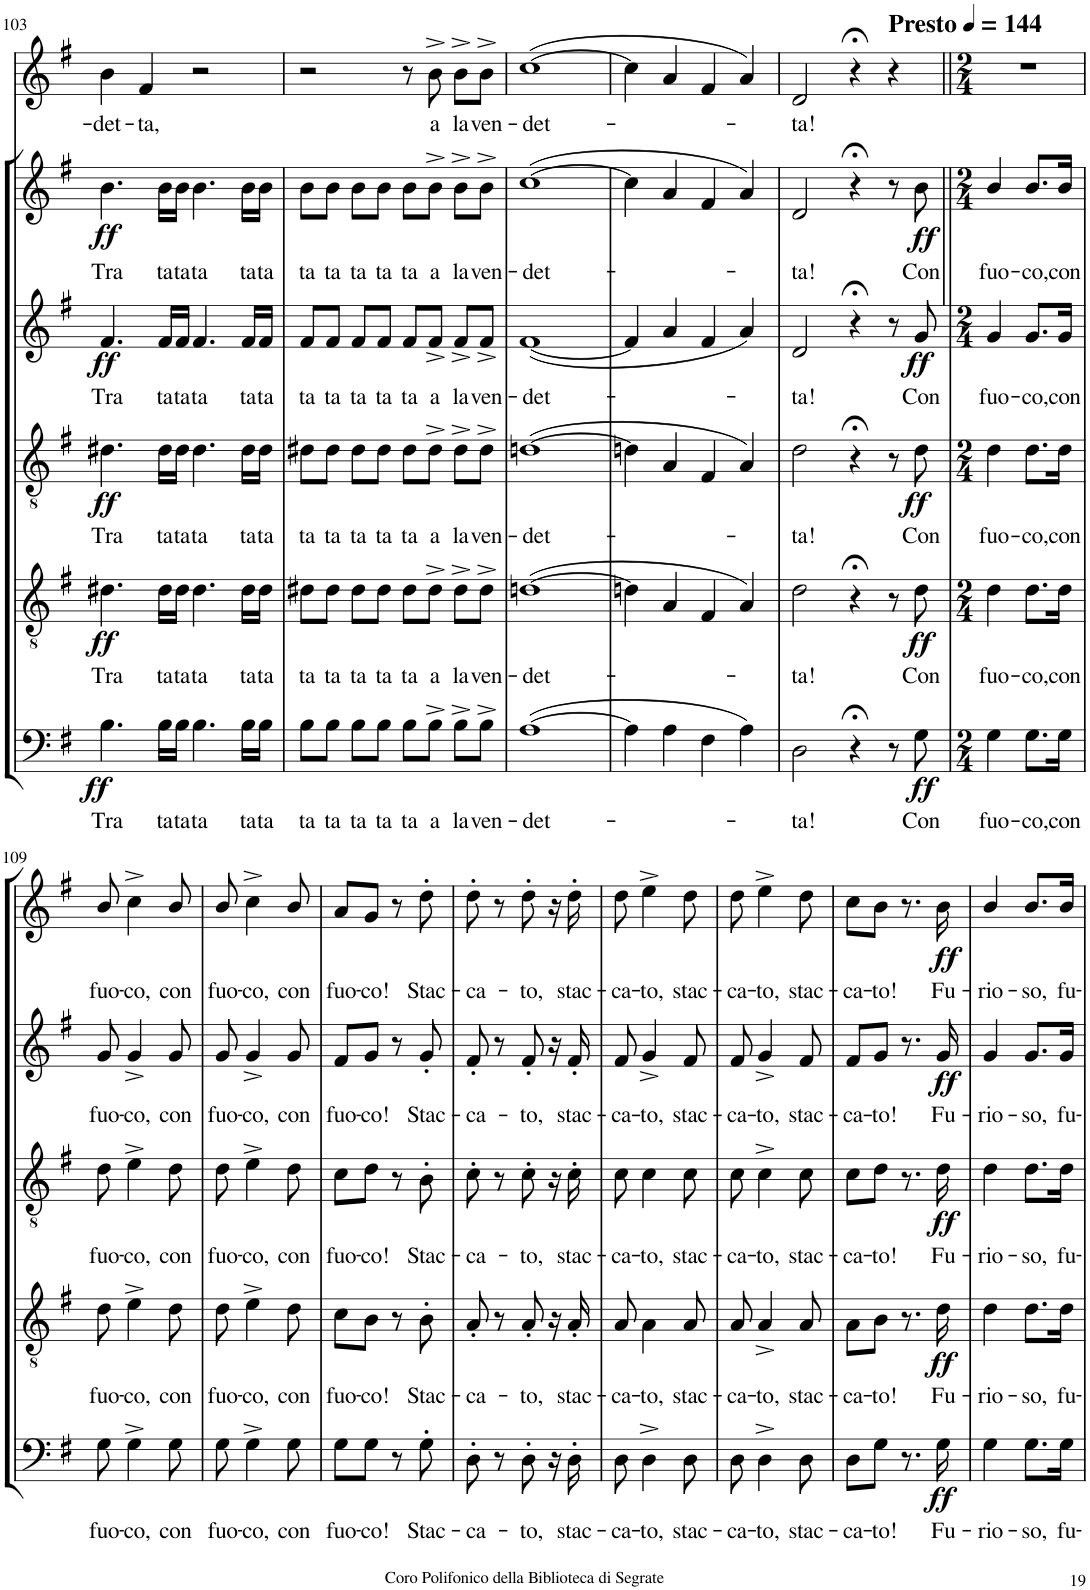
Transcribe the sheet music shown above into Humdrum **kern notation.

**kern	**text	**dynam	**kern	**text	**dynam	**kern	**text	**dynam	**kern	**text	**dynam	**kern	**text	**dynam	**kern	**text
*part6	*part6	*part6	*part5	*part5	*part5	*part4	*part4	*part4	*part3	*part3	*part3	*part2	*part2	*part2	*part1	*part1
*staff6	*staff6	*staff6	*staff5	*staff5	*staff5	*staff4	*staff4	*staff4	*staff3	*staff3	*staff3	*staff2	*staff2	*staff2	*staff1	*staff1
*I"Bassi	*	*	*I"Tenori II	*	*	*I"Tenori I	*	*	*I"Contralti	*	*	*I"Soprani	*	*	*I"Soprano solista	*
!!LO:PB:g=z
*clefF4	*	*	*clefGv2	*	*	*clefGv2	*	*	*clefG2	*	*	*clefG2	*	*	*clefG2	*
*	*	*	*	*	*	*	*	*	*	*	*	*Trd1c2	*	*	*Trd1c2	*
*k[f#]	*	*	*k[f#]	*	*	*k[f#]	*	*	*k[f#]	*	*	*k[f#]	*	*	*k[f#]	*
*G:	*	*	*G:	*	*	*G:	*	*	*G:	*	*	*G:	*	*	*G:	*
*M4/4	*	*	*M4/4	*	*	*M4/4	*	*	*M4/4	*	*	*M4/4	*	*	*M4/4	*
=103	=103	=103	=103	=103	=103	=103	=103	=103	=103	=103	=103	=103	=103	=103	=103	=103
!	!LO:LY:b	!LO:DY:b	!	!LO:LY:b	!LO:DY:b	!	!LO:LY:b	!LO:DY:b	!	!LO:LY:b	!LO:DY:b	!	!LO:LY:b	!LO:DY:b	!	!LO:LY:b
4.B\	Tra	ff	4.d#X\	Tra	ff	4.d#X\	Tra	ff	4.f#/	Tra	ff	4.b\	Tra	ff	4b\	-det-
!	!	!	!	!	!	!	!	!	!	!	!	!	!	!	!	!LO:LY:b
.	.	.	.	.	.	.	.	.	.	.	.	.	.	.	4f#/	-ta,
!	!LO:LY:b	!	!	!LO:LY:b	!	!	!LO:LY:b	!	!	!LO:LY:b	!	!	!LO:LY:b	!	!	!
16B\LL	ta	.	16d#\LL	ta	.	16d#\LL	ta	.	16f#/LL	ta	.	16b\LL	ta	.	.	.
!	!LO:LY:b	!	!	!LO:LY:b	!	!	!LO:LY:b	!	!	!LO:LY:b	!	!	!LO:LY:b	!	!	!
16B\JJ	ta	.	16d#\JJ	ta	.	16d#\JJ	ta	.	16f#/JJ	ta	.	16b\JJ	ta	.	.	.
!	!LO:LY:b	!	!	!LO:LY:b	!	!	!LO:LY:b	!	!	!LO:LY:b	!	!	!LO:LY:b	!	!	!
4.B\	ta	.	4.d#\	ta	.	4.d#\	ta	.	4.f#/	ta	.	4.b\	ta	.	2r	.
!	!LO:LY:b	!	!	!LO:LY:b	!	!	!LO:LY:b	!	!	!LO:LY:b	!	!	!LO:LY:b	!	!	!
16B\LL	ta	.	16d#\LL	ta	.	16d#\LL	ta	.	16f#/LL	ta	.	16b\LL	ta	.	.	.
!	!LO:LY:b	!	!	!LO:LY:b	!	!	!LO:LY:b	!	!	!LO:LY:b	!	!	!LO:LY:b	!	!	!
16B\JJ	ta	.	16d#\JJ	ta	.	16d#\JJ	ta	.	16f#/JJ	ta	.	16b\JJ	ta	.	.	.
=104	=104	=104	=104	=104	=104	=104	=104	=104	=104	=104	=104	=104	=104	=104	=104	=104
!	!LO:LY:b	!	!	!LO:LY:b	!	!	!LO:LY:b	!	!	!LO:LY:b	!	!	!LO:LY:b	!	!	!
8B\L	ta	.	8d#X\L	ta	.	8d#X\L	ta	.	8f#/L	ta	.	8b\L	ta	.	2r	.
!	!LO:LY:b	!	!	!LO:LY:b	!	!	!LO:LY:b	!	!	!LO:LY:b	!	!	!LO:LY:b	!	!	!
8B\J	ta	.	8d#\J	ta	.	8d#\J	ta	.	8f#/J	ta	.	8b\J	ta	.	.	.
!	!LO:LY:b	!	!	!LO:LY:b	!	!	!LO:LY:b	!	!	!LO:LY:b	!	!	!LO:LY:b	!	!	!
8B\L	ta	.	8d#\L	ta	.	8d#\L	ta	.	8f#/L	ta	.	8b\L	ta	.	.	.
!	!LO:LY:b	!	!	!LO:LY:b	!	!	!LO:LY:b	!	!	!LO:LY:b	!	!	!LO:LY:b	!	!	!
8B\J	ta	.	8d#\J	ta	.	8d#\J	ta	.	8f#/J	ta	.	8b\J	ta	.	.	.
!	!LO:LY:b	!	!	!LO:LY:b	!	!	!LO:LY:b	!	!	!LO:LY:b	!	!	!LO:LY:b	!	!	!
8B\L	ta	.	8d#\L	ta	.	8d#\L	ta	.	8f#/L	ta	.	8b\L	ta	.	8r	.
!	!LO:LY:b	!	!	!LO:LY:b	!	!	!LO:LY:b	!	!	!LO:LY:b	!	!	!LO:LY:b	!	!	!LO:LY:b
8B^\J	a	.	8d#^\J	a	.	8d#^\J	a	.	8f#^/J	a	.	8b^\J	a	.	8b^\	a
!	!LO:LY:b	!	!	!LO:LY:b	!	!	!LO:LY:b	!	!	!LO:LY:b	!	!	!LO:LY:b	!	!	!LO:LY:b
8B^\L	la	.	8d#^\L	la	.	8d#^\L	la	.	8f#^/L	la	.	8b^\L	la	.	8b^\L	la
!	!LO:LY:b	!	!	!LO:LY:b	!	!	!LO:LY:b	!	!	!LO:LY:b	!	!	!LO:LY:b	!	!	!LO:LY:b
8B^\J	ven-	.	8d#^\J	ven-	.	8d#^\J	ven-	.	8f#^/J	ven-	.	8b^\J	ven-	.	8b^\J	ven-
=105	=105	=105	=105	=105	=105	=105	=105	=105	=105	=105	=105	=105	=105	=105	=105	=105
!	!LO:LY:b	!	!	!LO:LY:b	!	!	!LO:LY:b	!	!	!LO:LY:b	!	!	!LO:LY:b	!	!	!LO:LY:b
([1A	-det-	.	([1dn	-det-	.	([1dn	-det-	.	([1f#	-det-	.	([1cc	-det-	.	([1cc	-det-
=106	=106	=106	=106	=106	=106	=106	=106	=106	=106	=106	=106	=106	=106	=106	=106	=106
4A\]	.	.	4dn\]	.	.	4dn\]	.	.	4f#/]	.	.	4cc\]	.	.	4cc\]	.
4A\	.	.	4A/	.	.	4A/	.	.	4a/	.	.	4a/	.	.	4a/	.
4F#\	.	.	4F#/	.	.	4F#/	.	.	4f#/	.	.	4f#/	.	.	4f#/	.
4A\)	.	.	4A/)	.	.	4A/)	.	.	4a/)	.	.	4a/)	.	.	4a/)	.
=107	=107	=107	=107	=107	=107	=107	=107	=107	=107	=107	=107	=107	=107	=107	=107	=107
!	!LO:LY:b	!	!	!LO:LY:b	!	!	!LO:LY:b	!	!	!LO:LY:b	!	!	!LO:LY:b	!	!	!LO:LY:b
2D\	-ta!	.	2d\	-ta!	.	2d\	-ta!	.	2d/	-ta!	.	2d/	-ta!	.	2d/	-ta!
4r;<	.	.	4r;<	.	.	4r;<	.	.	4r;<	.	.	4r;<	.	.	4r;<	.
*	*	*	*	*	*	*	*	*	*	*	*	*	*	*	*MM144	*
!	!	!	!	!	!	!	!	!	!	!	!	!	!	!	!LO:TX:a:B:t=Presto	!
8r	.	.	8r	.	.	8r	.	.	8r	.	.	8r	.	.	4r	.
!	!LO:LY:b	!LO:DY:b	!	!LO:LY:b	!LO:DY:b	!	!LO:LY:b	!LO:DY:b	!	!LO:LY:b	!LO:DY:b	!	!LO:LY:b	!LO:DY:b	!	!
8G\	Con	ff	8d\	Con	ff	8d\	Con	ff	8g/	Con	ff	8b\	Con	ff	.	.
=108||	=108||	=108||	=108||	=108||	=108||	=108||	=108||	=108||	=108||	=108||	=108||	=108||	=108||	=108||	=108||	=108||
*M2/4	*	*	*M2/4	*	*	*M2/4	*	*	*M2/4	*	*	*M2/4	*	*	*M2/4	*
!	!LO:LY:b	!	!	!LO:LY:b	!	!	!LO:LY:b	!	!	!LO:LY:b	!	!	!LO:LY:b	!	!	!
4G\	fuo-	.	4d\	fuo-	.	4d\	fuo-	.	4g/	fuo-	.	4b/	fuo-	.	2r	.
!	!LO:LY:b	!	!	!LO:LY:b	!	!	!LO:LY:b	!	!	!LO:LY:b	!	!	!LO:LY:b	!	!	!
8.G\L	-co,	.	8.d\L	-co,	.	8.d\L	-co,	.	8.g/L	-co,	.	8.b/L	-co,	.	.	.
!	!LO:LY:b	!	!	!LO:LY:b	!	!	!LO:LY:b	!	!	!LO:LY:b	!	!	!LO:LY:b	!	!	!
16G\Jk	con	.	16d\Jk	con	.	16d\Jk	con	.	16g/Jk	con	.	16b/Jk	con	.	.	.
!!LO:LB:g=z
=109	=109	=109	=109	=109	=109	=109	=109	=109	=109	=109	=109	=109	=109	=109	=109	=109
!	!LO:LY:b	!	!	!LO:LY:b	!	!	!LO:LY:b	!	!	!LO:LY:b	!	!	!LO:LY:b	!	!	!
8G\	fuo-	.	8d\	fuo-	.	8d\	fuo-	.	8g/	fuo-	.	8b/	fuo-	.	2r	.
!	!LO:LY:b	!	!	!LO:LY:b	!	!	!LO:LY:b	!	!	!LO:LY:b	!	!	!LO:LY:b	!	!	!
4G^\	-co,	.	4e^\	-co,	.	4e^\	-co,	.	4g^/	-co,	.	4cc^\	-co,	.	.	.
!	!LO:LY:b	!	!	!LO:LY:b	!	!	!LO:LY:b	!	!	!LO:LY:b	!	!	!LO:LY:b	!	!	!
8G\	con	.	8d\	con	.	8d\	con	.	8g/	con	.	8b/	con	.	.	.
=110	=110	=110	=110	=110	=110	=110	=110	=110	=110	=110	=110	=110	=110	=110	=110	=110
!	!LO:LY:b	!	!	!LO:LY:b	!	!	!LO:LY:b	!	!	!LO:LY:b	!	!	!LO:LY:b	!	!	!
8G\	fuo-	.	8d\	fuo-	.	8d\	fuo-	.	8g/	fuo-	.	8b/	fuo-	.	2r	.
!	!LO:LY:b	!	!	!LO:LY:b	!	!	!LO:LY:b	!	!	!LO:LY:b	!	!	!LO:LY:b	!	!	!
4G^\	-co,	.	4e^\	-co,	.	4e^\	-co,	.	4g^/	-co,	.	4cc^\	-co,	.	.	.
!	!LO:LY:b	!	!	!LO:LY:b	!	!	!LO:LY:b	!	!	!LO:LY:b	!	!	!LO:LY:b	!	!	!
8G\	con	.	8d\	con	.	8d\	con	.	8g/	con	.	8b/	con	.	.	.
=111	=111	=111	=111	=111	=111	=111	=111	=111	=111	=111	=111	=111	=111	=111	=111	=111
!	!LO:LY:b	!	!	!LO:LY:b	!	!	!LO:LY:b	!	!	!LO:LY:b	!	!	!LO:LY:b	!	!	!
8G\L	fuo-	.	8c\L	fuo-	.	8c\L	fuo-	.	8f#/L	fuo-	.	8a/L	fuo-	.	2r	.
!	!LO:LY:b	!	!	!LO:LY:b	!	!	!LO:LY:b	!	!	!LO:LY:b	!	!	!LO:LY:b	!	!	!
8G\J	-co!	.	8B\J	-co!	.	8d\J	-co!	.	8g/J	-co!	.	8g/J	-co!	.	.	.
8r	.	.	8r	.	.	8r	.	.	8r	.	.	8r	.	.	.	.
!	!LO:LY:b	!	!	!LO:LY:b	!	!	!LO:LY:b	!	!	!LO:LY:b	!	!	!LO:LY:b	!	!	!
8G'\	Stac-	.	8B'\	Stac-	.	8B'\	Stac-	.	8g'/	Stac-	.	8dd'\	Stac-	.	.	.
=112	=112	=112	=112	=112	=112	=112	=112	=112	=112	=112	=112	=112	=112	=112	=112	=112
!	!LO:LY:b	!	!	!LO:LY:b	!	!	!LO:LY:b	!	!	!LO:LY:b	!	!	!LO:LY:b	!	!	!
8D'\	-ca-	.	8A'/	-ca-	.	8c'\	-ca-	.	8f#'/	-ca-	.	8dd'\	-ca-	.	2r	.
8r	.	.	8r	.	.	8r	.	.	8r	.	.	8r	.	.	.	.
!	!LO:LY:b	!	!	!LO:LY:b	!	!	!LO:LY:b	!	!	!LO:LY:b	!	!	!LO:LY:b	!	!	!
8D'\	-to,	.	8A'/	-to,	.	8c'\	-to,	.	8f#'/	-to,	.	8dd'\	-to,	.	.	.
16r	.	.	16r	.	.	16r	.	.	16r	.	.	16r	.	.	.	.
!	!LO:LY:b	!	!	!LO:LY:b	!	!	!LO:LY:b	!	!	!LO:LY:b	!	!	!LO:LY:b	!	!	!
16D'\	stac-	.	16A'/	stac-	.	16c'\	stac-	.	16f#'/	stac-	.	16dd'\	stac-	.	.	.
=113	=113	=113	=113	=113	=113	=113	=113	=113	=113	=113	=113	=113	=113	=113	=113	=113
!	!LO:LY:b	!	!	!LO:LY:b	!	!	!LO:LY:b	!	!	!LO:LY:b	!	!	!LO:LY:b	!	!	!
8D\	-ca-	.	8A/	-ca-	.	8c\	-ca-	.	8f#/	-ca-	.	8dd\	-ca-	.	2r	.
!	!LO:LY:b	!	!	!LO:LY:b	!	!	!LO:LY:b	!	!	!LO:LY:b	!	!	!LO:LY:b	!	!	!
4D^\	-to,	.	4A\	-to,	.	4c\	-to,	.	4g^/	-to,	.	4ee^\	-to,	.	.	.
!	!LO:LY:b	!	!	!LO:LY:b	!	!	!LO:LY:b	!	!	!LO:LY:b	!	!	!LO:LY:b	!	!	!
8D\	stac-	.	8A/	stac-	.	8c\	stac-	.	8f#/	stac-	.	8dd\	stac-	.	.	.
=114	=114	=114	=114	=114	=114	=114	=114	=114	=114	=114	=114	=114	=114	=114	=114	=114
!	!LO:LY:b	!	!	!LO:LY:b	!	!	!LO:LY:b	!	!	!LO:LY:b	!	!	!LO:LY:b	!	!	!
8D\	-ca-	.	8A/	-ca-	.	8c\	-ca-	.	8f#/	-ca-	.	8dd\	-ca-	.	2r	.
!	!LO:LY:b	!	!	!LO:LY:b	!	!	!LO:LY:b	!	!	!LO:LY:b	!	!	!LO:LY:b	!	!	!
4D^\	-to,	.	4A^/	-to,	.	4c^\	-to,	.	4g^/	-to,	.	4ee^\	-to,	.	.	.
!	!LO:LY:b	!	!	!LO:LY:b	!	!	!LO:LY:b	!	!	!LO:LY:b	!	!	!LO:LY:b	!	!	!
8D\	stac-	.	8A/	stac-	.	8c\	stac-	.	8f#/	stac-	.	8dd\	stac-	.	.	.
=115	=115	=115	=115	=115	=115	=115	=115	=115	=115	=115	=115	=115	=115	=115	=115	=115
!	!LO:LY:b	!	!	!LO:LY:b	!	!	!LO:LY:b	!	!	!LO:LY:b	!	!	!LO:LY:b	!	!	!
8D\L	-ca-	.	8A\L	-ca-	.	8c\L	-ca-	.	8f#/L	-ca-	.	8cc\L	-ca-	.	2r	.
!	!LO:LY:b	!	!	!LO:LY:b	!	!	!LO:LY:b	!	!	!LO:LY:b	!	!	!LO:LY:b	!	!	!
8G\J	-to!	.	8B\J	-to!	.	8d\J	-to!	.	8g/J	-to!	.	8b\J	-to!	.	.	.
8.r	.	.	8.r	.	.	8.r	.	.	8.r	.	.	8.r	.	.	.	.
!	!LO:LY:b	!LO:DY:b	!	!LO:LY:b	!LO:DY:b	!	!LO:LY:b	!LO:DY:b	!	!LO:LY:b	!LO:DY:b	!	!LO:LY:b	!LO:DY:b	!	!
16G\	Fu-	ff	16d\	Fu-	ff	16d\	Fu-	ff	16g/	Fu-	ff	16b\	Fu-	ff	.	.
=116	=116	=116	=116	=116	=116	=116	=116	=116	=116	=116	=116	=116	=116	=116	=116	=116
!	!LO:LY:b	!	!	!LO:LY:b	!	!	!LO:LY:b	!	!	!LO:LY:b	!	!	!LO:LY:b	!	!	!
4G\	-rio-	.	4d\	-rio-	.	4d\	-rio-	.	4g/	-rio-	.	4b/	-rio-	.	2r	.
!	!LO:LY:b	!	!	!LO:LY:b	!	!	!LO:LY:b	!	!	!LO:LY:b	!	!	!LO:LY:b	!	!	!
8.G\L	-so,	.	8.d\L	-so,	.	8.d\L	-so,	.	8.g/L	-so,	.	8.b/L	-so,	.	.	.
!	!LO:LY:b	!	!	!LO:LY:b	!	!	!LO:LY:b	!	!	!LO:LY:b	!	!	!LO:LY:b	!	!	!
16G\Jk	fu-	.	16d\Jk	fu-	.	16d\Jk	fu-	.	16g/Jk	fu-	.	16b/Jk	fu-	.	.	.
=	=	=	=	=	=	=	=	=	=	=	=	=	=	=	=	=
*-	*-	*-	*-	*-	*-	*-	*-	*-	*-	*-	*-	*-	*-	*-	*-	*-
